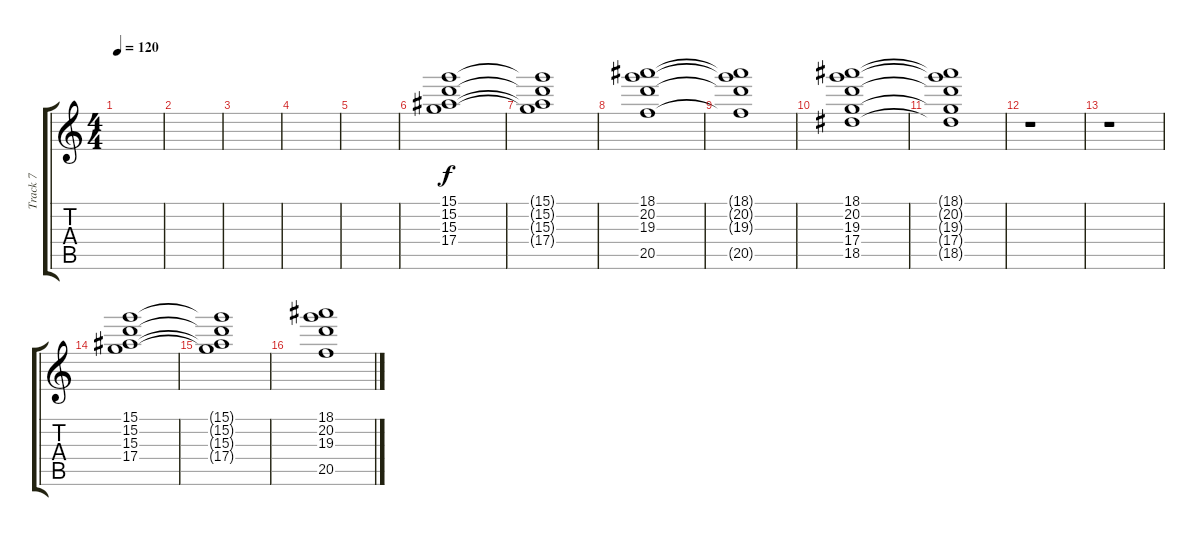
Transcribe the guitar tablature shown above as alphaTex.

\track ("Track 7" "Track 7") {instrument acousticguitarsteel}
\staff {score tabs}
\tuning (E4 B3 G3 D3 A2 E2) {hide}
\ts (4 4)
\tempo 120
\clef g2
\ks c
|
|
|
|
|
(15.1 15.2 15.3 17.4).1 |
(15.1{t} 15.2{t} 15.3{t} 17.4{t}).1 |
(18.1 20.2 19.3 20.5).1 |
(18.1{t} 20.2{t} 19.3{t} 20.5{t}).1 |
(18.1 20.2 19.3 17.4 18.5).1 |
(18.1{t} 20.2{t} 19.3{t} 17.4{t} 18.5{t}).1 |
r.1 |
r.1 |
(15.1 15.2 15.3 17.4).1 |
(15.1{t} 15.2{t} 15.3{t} 17.4{t}).1 |
(18.1 20.2 19.3 20.5).1
